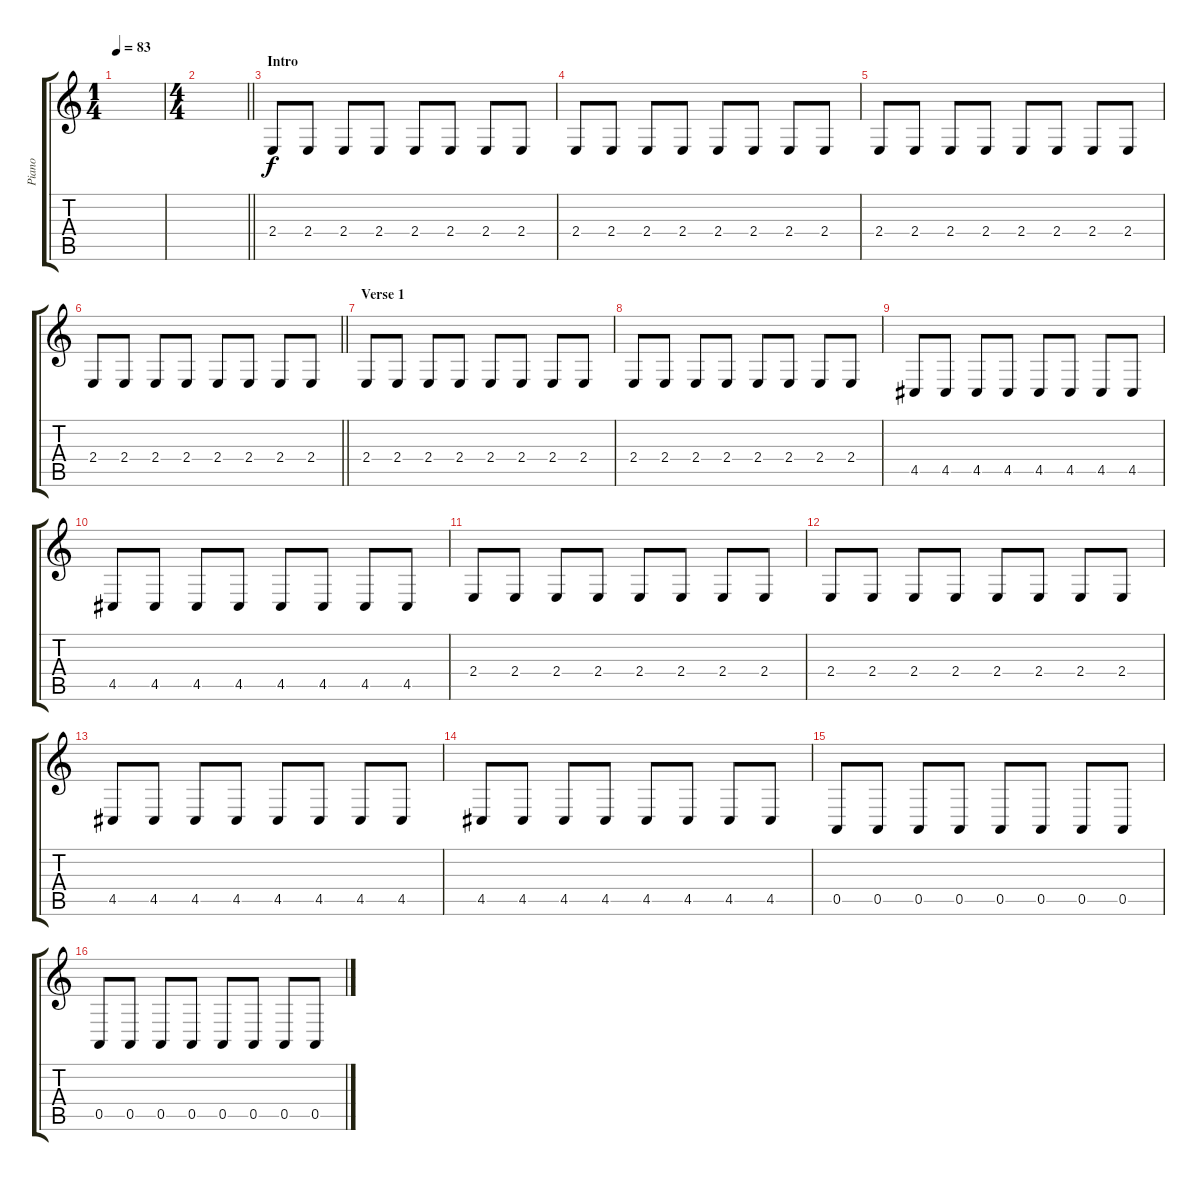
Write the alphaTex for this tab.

\track ("Piano" "Piano") {mute instrument acousticgrandpiano}
\staff {score tabs}
\tuning (E4 B3 G3 D3 A2 E2) {hide}
\ts (1 4)
\tempo 83
\clef g2
\ks c
|
\ts (4 4)
\barLineRight lightlight
|
\section ("" "Intro")
2.4.8 2.4.8 2.4.8 2.4.8 2.4.8 2.4.8 2.4.8 2.4.8 |
2.4.8 2.4.8 2.4.8 2.4.8 2.4.8 2.4.8 2.4.8 2.4.8 |
2.4.8 2.4.8 2.4.8 2.4.8 2.4.8 2.4.8 2.4.8 2.4.8 |
\barLineRight lightlight
2.4.8 2.4.8 2.4.8 2.4.8 2.4.8 2.4.8 2.4.8 2.4.8 |
\section ("" "Verse 1")
2.4.8{volume 9} 2.4.8 2.4.8 2.4.8 2.4.8 2.4.8 2.4.8 2.4.8 |
2.4.8 2.4.8 2.4.8 2.4.8 2.4.8 2.4.8 2.4.8 2.4.8 |
4.5.8 4.5.8 4.5.8 4.5.8 4.5.8 4.5.8 4.5.8 4.5.8 |
4.5.8 4.5.8 4.5.8 4.5.8 4.5.8 4.5.8 4.5.8 4.5.8 |
2.4.8 2.4.8 2.4.8 2.4.8 2.4.8 2.4.8 2.4.8 2.4.8 |
2.4.8 2.4.8 2.4.8 2.4.8 2.4.8 2.4.8 2.4.8 2.4.8 |
4.5.8 4.5.8 4.5.8 4.5.8 4.5.8 4.5.8 4.5.8 4.5.8 |
4.5.8 4.5.8 4.5.8 4.5.8 4.5.8 4.5.8 4.5.8 4.5.8 |
0.5.8 0.5.8 0.5.8 0.5.8 0.5.8 0.5.8 0.5.8 0.5.8 |
0.5.8 0.5.8 0.5.8 0.5.8 0.5.8 0.5.8 0.5.8 0.5.8
